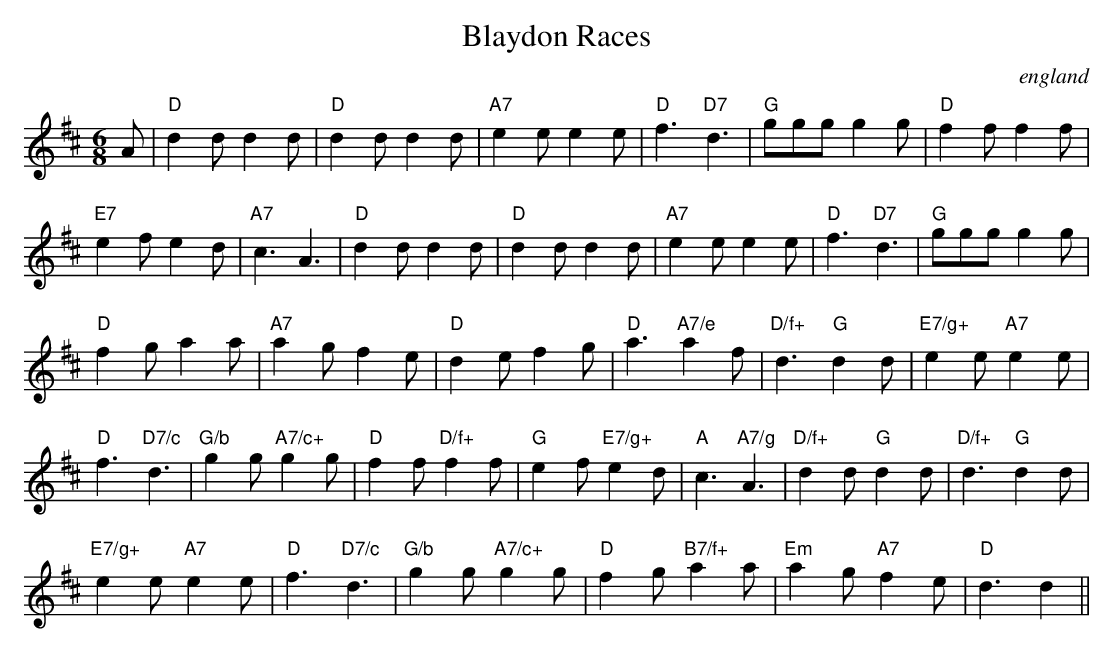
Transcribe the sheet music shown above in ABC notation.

X:1
T:Blaydon Races
O:england
M:6/8
K:D
A|"D"d2d d2d|"D"d2d d2d|"A7"e2e e2e|"D"f3 "D7"d3|"G"ggg g2g|"D"f2f f2f|
"E7"e2f e2d|"A7"c3 A3|"D"d2d d2d|"D"d2d d2d|"A7"e2e e2e|"D"f3 "D7"d3|\
"G"ggg g2g|
"D"f2g a2a|"A7"a2g f2e|"D"d2e f2g|"D"a3 "A7/e"a2f|"D/f+"d3 "G"d2d|\
"E7/g+"e2e "A7"e2e|
"D"f3 "D7/c"d3|"G/b"g2g "A7/c+"g2g|"D"f2f "D/f+"f2f|"G"e2f "E7/g+"e2d|\
"A"c3 "A7/g"A3|"D/f+"d2d "G"d2d|"D/f+"d3 "G"d2d|
"E7/g+"e2e "A7"e2e|"D"f3 "D7/c"d3|"G/b"g2g "A7/c+"g2g|"D"f2g "B7/f+"a2a|\
"Em"a2g "A7"f2e|"D"d3 d2||
